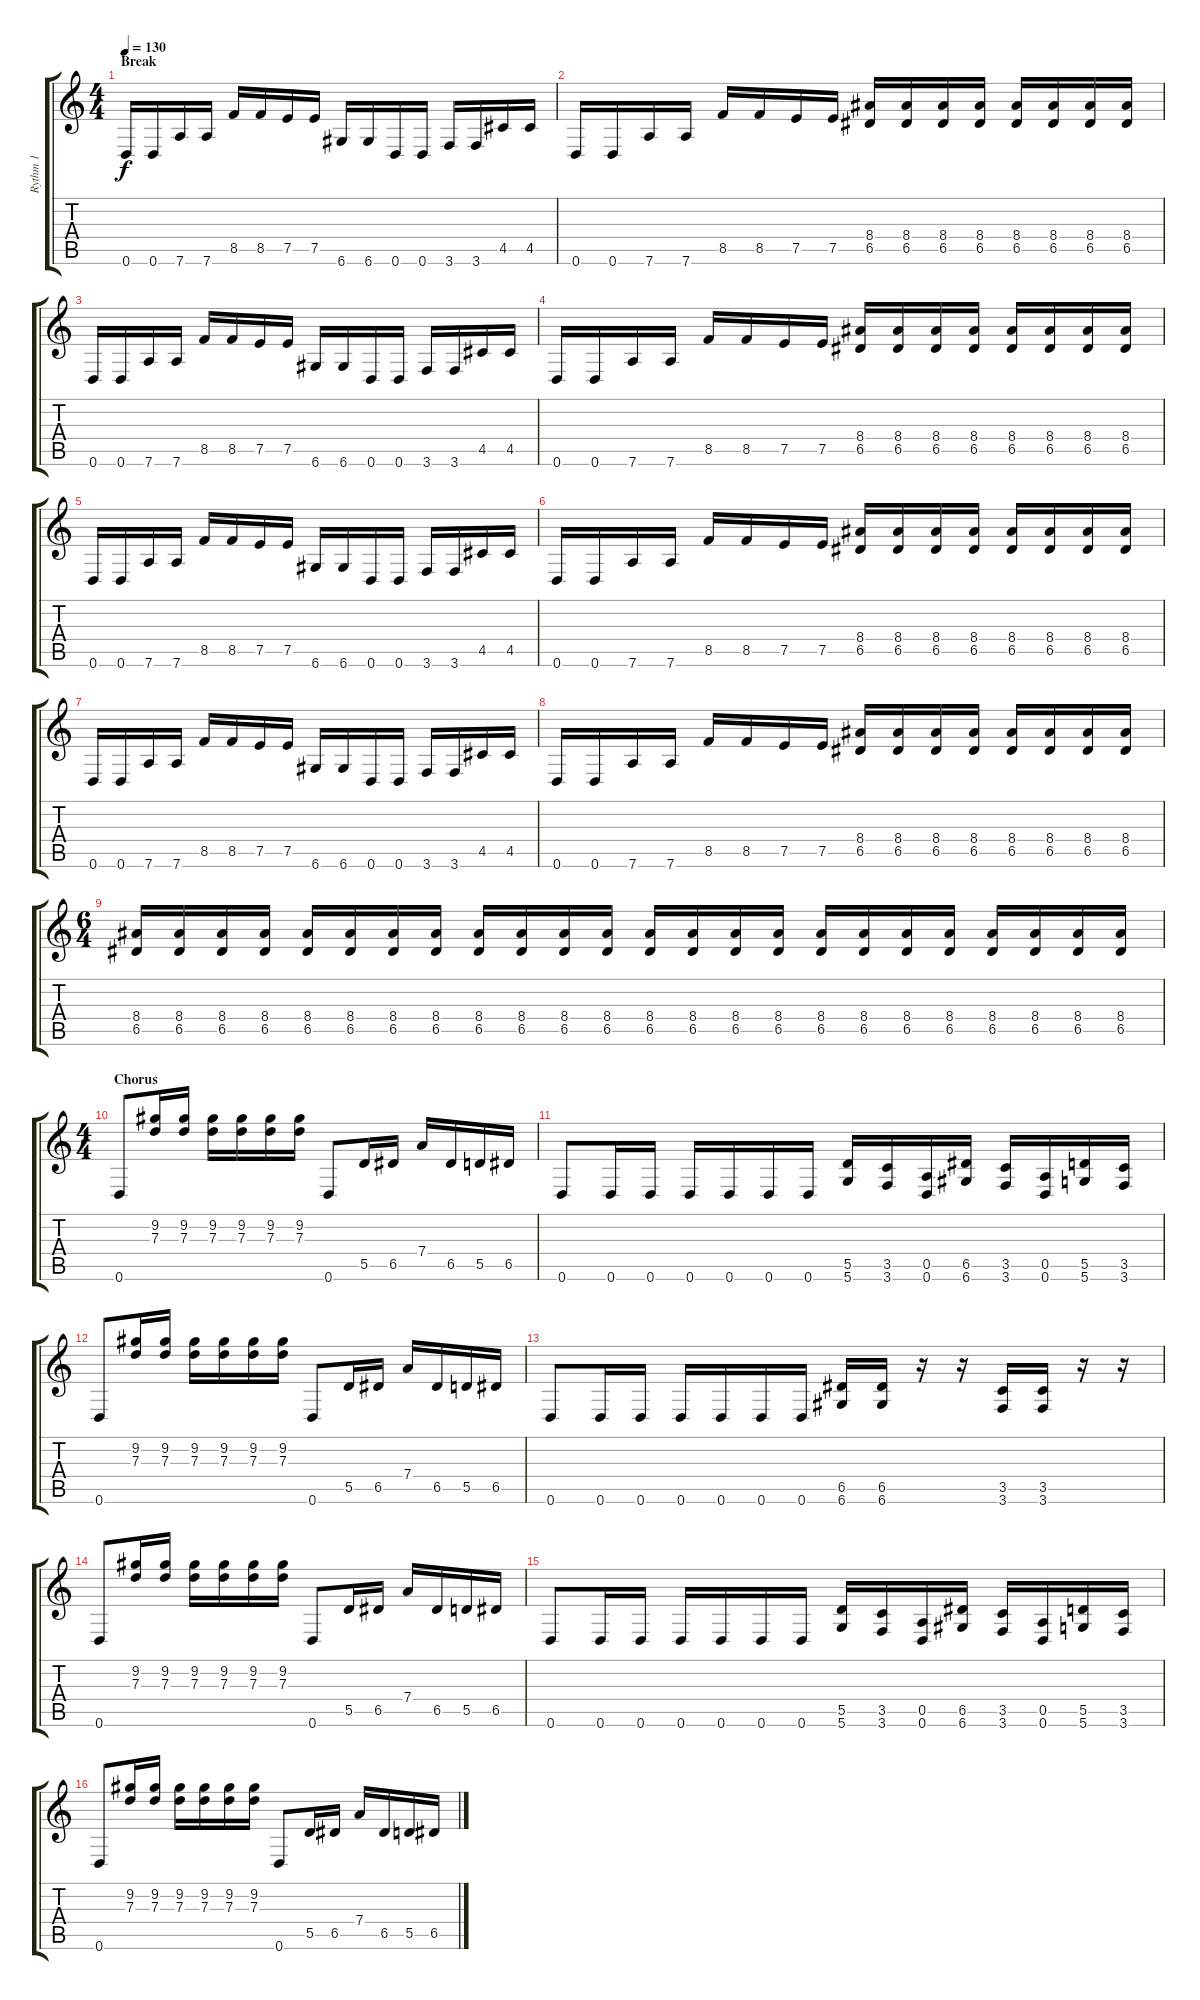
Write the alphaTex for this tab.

\track ("Rythm 1" "Rythm 1") {instrument distortionguitar}
\staff {score tabs}
\tuning (E4 B3 G3 D3 A2 D2) {hide}
\ts (4 4)
\section ("" "Break")
\tempo 130
\clef g2
\ks c
0.6.16{dy f} 0.6.16 7.6.16 7.6.16 8.5.16 8.5.16 7.5.16 7.5.16 6.6.16 6.6.16 0.6.16 0.6.16 3.6.16 3.6.16 4.5.16 4.5.16 |
0.6.16 0.6.16 7.6.16 7.6.16 8.5.16 8.5.16 7.5.16 7.5.16 (8.4 6.5).16 (8.4 6.5).16 (8.4 6.5).16 (8.4 6.5).16 (8.4 6.5).16 (8.4 6.5).16 (8.4 6.5).16 (8.4 6.5).16 |
0.6.16 0.6.16 7.6.16 7.6.16 8.5.16 8.5.16 7.5.16 7.5.16 6.6.16 6.6.16 0.6.16 0.6.16 3.6.16 3.6.16 4.5.16 4.5.16 |
0.6.16 0.6.16 7.6.16 7.6.16 8.5.16 8.5.16 7.5.16 7.5.16 (8.4 6.5).16 (8.4 6.5).16 (8.4 6.5).16 (8.4 6.5).16 (8.4 6.5).16 (8.4 6.5).16 (8.4 6.5).16 (8.4 6.5).16 |
0.6.16 0.6.16 7.6.16 7.6.16 8.5.16 8.5.16 7.5.16 7.5.16 6.6.16 6.6.16 0.6.16 0.6.16 3.6.16 3.6.16 4.5.16 4.5.16 |
0.6.16 0.6.16 7.6.16 7.6.16 8.5.16 8.5.16 7.5.16 7.5.16 (8.4 6.5).16 (8.4 6.5).16 (8.4 6.5).16 (8.4 6.5).16 (8.4 6.5).16 (8.4 6.5).16 (8.4 6.5).16 (8.4 6.5).16 |
0.6.16 0.6.16 7.6.16 7.6.16 8.5.16 8.5.16 7.5.16 7.5.16 6.6.16 6.6.16 0.6.16 0.6.16 3.6.16 3.6.16 4.5.16 4.5.16 |
0.6.16 0.6.16 7.6.16 7.6.16 8.5.16 8.5.16 7.5.16 7.5.16 (8.4 6.5).16 (8.4 6.5).16 (8.4 6.5).16 (8.4 6.5).16 (8.4 6.5).16 (8.4 6.5).16 (8.4 6.5).16 (8.4 6.5).16 |
\ts (6 4)
(8.4 6.5).16 (8.4 6.5).16 (8.4 6.5).16 (8.4 6.5).16 (8.4 6.5).16 (8.4 6.5).16 (8.4 6.5).16 (8.4 6.5).16 (8.4 6.5).16 (8.4 6.5).16 (8.4 6.5).16 (8.4 6.5).16 (8.4 6.5).16 (8.4 6.5).16 (8.4 6.5).16 (8.4 6.5).16 (8.4 6.5).16 (8.4 6.5).16 (8.4 6.5).16 (8.4 6.5).16 (8.4 6.5).16 (8.4 6.5).16 (8.4 6.5).16 (8.4 6.5).16 |
\ts (4 4)
\section ("" "Chorus")
0.6.8 (9.2 7.3).16 (9.2 7.3).16 (9.2 7.3).16 (9.2 7.3).16 (9.2 7.3).16 (9.2 7.3).16 0.6.8 5.5.16 6.5.16 7.4.16 6.5.16 5.5.16 6.5.16 |
0.6.8 0.6.16 0.6.16 0.6.16 0.6.16 0.6.16 0.6.16 (5.5 5.6).16 (3.5 3.6).16 (0.5 0.6).16 (6.5 6.6).16 (3.5 3.6).16 (0.5 0.6).16 (5.5 5.6).16 (3.5 3.6).16 |
0.6.8 (9.2 7.3).16 (9.2 7.3).16 (9.2 7.3).16 (9.2 7.3).16 (9.2 7.3).16 (9.2 7.3).16 0.6.8 5.5.16 6.5.16 7.4.16 6.5.16 5.5.16 6.5.16 |
0.6.8 0.6.16 0.6.16 0.6.16 0.6.16 0.6.16 0.6.16 (6.5 6.6).16 (6.5 6.6).16 r.16 r.16 (3.5 3.6).16 (3.5 3.6).16 r.16 r.16 |
0.6.8 (9.2 7.3).16 (9.2 7.3).16 (9.2 7.3).16 (9.2 7.3).16 (9.2 7.3).16 (9.2 7.3).16 0.6.8 5.5.16 6.5.16 7.4.16 6.5.16 5.5.16 6.5.16 |
0.6.8 0.6.16 0.6.16 0.6.16 0.6.16 0.6.16 0.6.16 (5.5 5.6).16 (3.5 3.6).16 (0.5 0.6).16 (6.5 6.6).16 (3.5 3.6).16 (0.5 0.6).16 (5.5 5.6).16 (3.5 3.6).16 |
0.6.8 (9.2 7.3).16 (9.2 7.3).16 (9.2 7.3).16 (9.2 7.3).16 (9.2 7.3).16 (9.2 7.3).16 0.6.8 5.5.16 6.5.16 7.4.16 6.5.16 5.5.16 6.5.16
